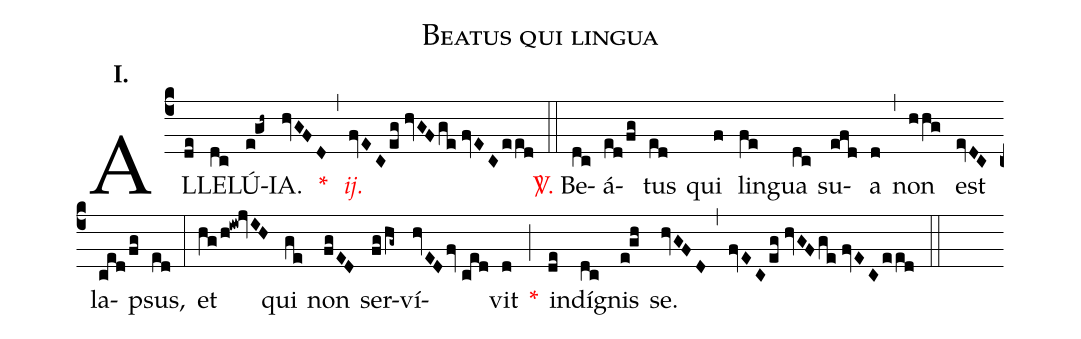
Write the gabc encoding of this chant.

name:Beatus qui lingua;
mode:I.;
office-part:Alleluia;
%%
(c4) AL(de)LE(dc)LÚ(e!gh~)IA.(hvGFD) <v>\red{*}</v>(,) <v>\redit{ij.}</v>(fvECeg//hvGFge//fvECeed) (::) <v>\red{\Vbar.}</v> Be(dc)á(ed/fg)tus(ed) qui(f) lin(fe)gua(dc) su(efd)a(d) (,) non(hhg) est(evDC) la(ced/fg)psus,(ed) (:) et(hg/h!iw!jvIH) qui(ge) non(fgED) ser(fg/hg~)ví(hvEDfv//ced)vit(d) <v>\red{*}</v>(;) in(de)dí(dc)gnis(e!gh) se.(hvGFD) (,) (fvECeg//hvGFge//fvECeed) (::)
